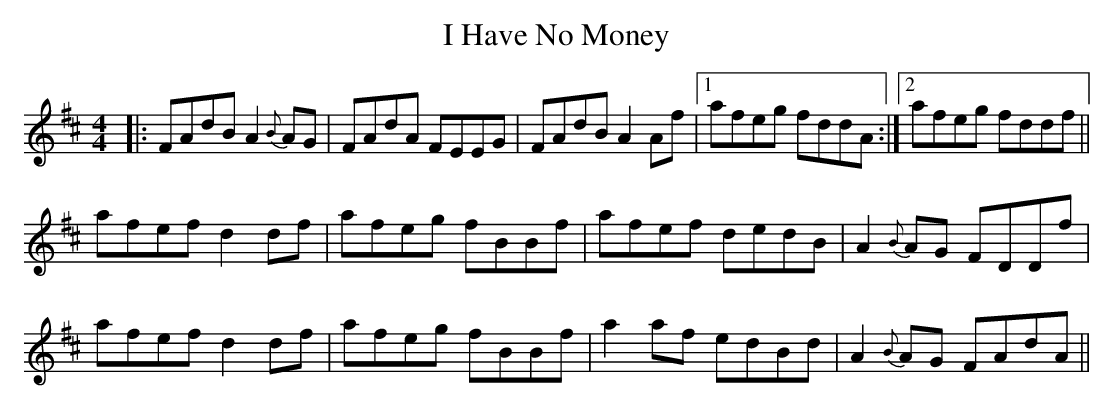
X:1
T: I Have No Money
M: 4/4
L: 1/8
K: Dmaj
|:FAdB A2{B}AG|FAdA FEEG|FAdB A2Af|1 afeg fddA:|2 afeg fddf||
afef d2df|afeg fBBf|afef dedB|A2{B}AG FDDf|
afef d2df|afeg fBBf|a2af edBd|A2{B}AG FAdA||
